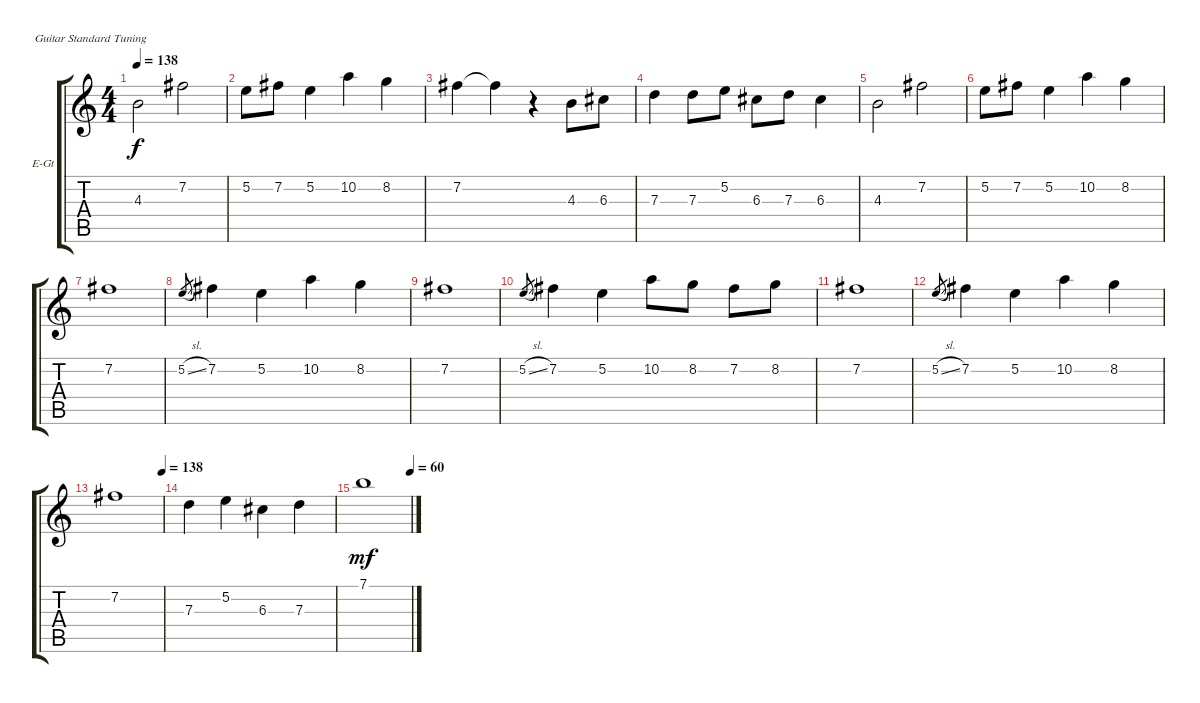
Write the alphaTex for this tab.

\defaultSystemsLayout 4
\bracketExtendMode groupsimilarinstruments
\firstSystemTrackNameOrientation horizontal
\otherSystemsTrackNameOrientation horizontal
\track ("Piano" "E-Gt") {instrument electricguitarclean}
\staff {score tabs}
\tuning (E4 B3 G3 D3 A2 E2)
\ts (4 4)
\tempo 138
\clef g2
\ks c
4.3.2{dy f} 7.2.2 |
5.2.8 7.2.8 5.2.4 10.2.4 8.2.4 |
7.2.4 7.2{t}.4 r.4 4.3.8 6.3.8 |
7.3.4 7.3.8 5.2.8 6.3.8 7.3.8 6.3.4 |
4.3.2 7.2.2 |
5.2.8 7.2.8 5.2.4 10.2.4 8.2.4 |
7.2.1 |
5.2{sl}.8{gr} 7.2.4 5.2.4 10.2.4 8.2.4 |
7.2.1 |
5.2{sl}.8{gr} 7.2.4 5.2.4 10.2.8 8.2.8 7.2.8 8.2.8 |
7.2.1 |
5.2{sl}.8{gr} 7.2.4 5.2.4 10.2.4 8.2.4 |
\tempo (138 0.99375)
7.2.1 |
7.3.4 5.2.4 6.3.4 7.3.4 |
\tempo (60 1)
7.1.1{dy mf}
